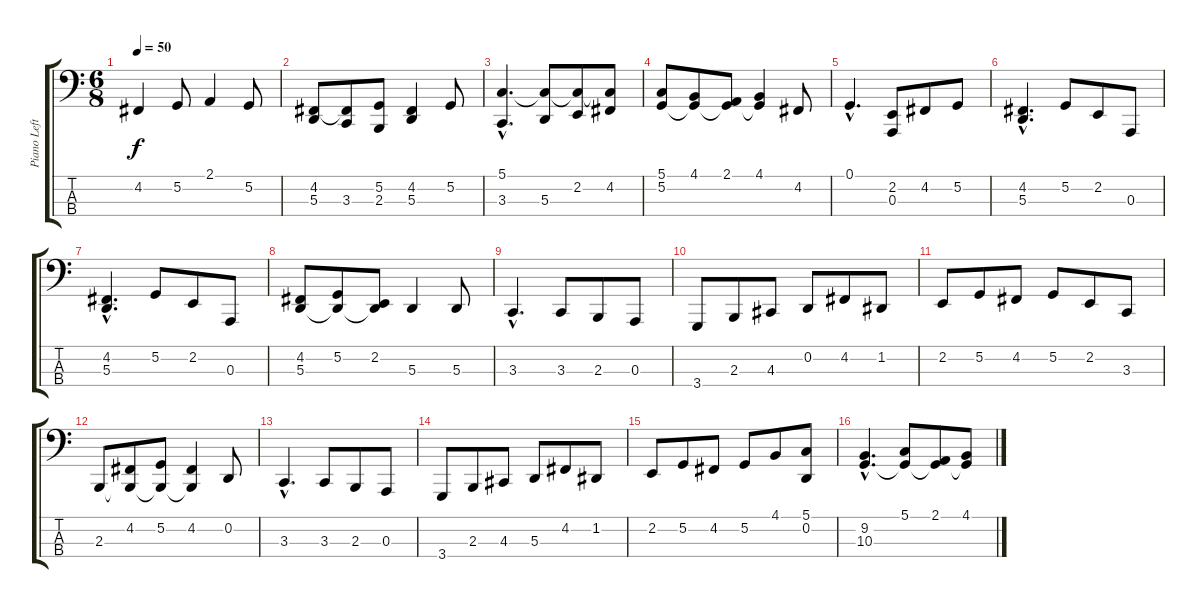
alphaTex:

\track ("Piano Left Hand" "Piano Left") {instrument acousticgrandpiano}
\staff {score tabs}
\tuning (G2 D2 A1 E1) {hide}
\ts (6 8)
\tempo 50
\clef f4
\ks c
4.2.4{dy f} 5.2.8 2.1.4 5.2.8 |
(4.2 5.3).8 (4.2{t} 3.3).8 (5.2 2.3).8 (4.2 5.3).4 5.2.8 |
(5.1{hac} 3.3{hac}).4{d} (5.1{t} 5.3).8 (5.1{t} 2.2).8 (5.1{t} 4.2).8 |
(5.1 5.2).8 (4.1 5.2{t}).8 (2.1 5.2{t}).8 (4.1 5.2{t}).4 4.2.8 |
0.1{hac}.4{d} (2.2 0.3).8 4.2.8 5.2.8 |
(4.2{hac} 5.3{hac}).4{d} 5.2.8 2.2.8 0.3.8 |
(4.2{hac} 5.3{hac}).4{d} 5.2.8 2.2.8 0.3.8 |
(4.2 5.3).8 (5.2 5.3{t}).8 (2.2 5.3{t}).8 5.3.4 5.3.8 |
3.3{hac}.4{d} 3.3.8 2.3.8 0.3.8 |
3.4.8 2.3.8 4.3.8 0.2.8 4.2.8 1.2.8 |
2.2.8 5.2.8 4.2.8 5.2.8 2.2.8 3.3.8 |
2.3.8 (4.2 2.3{t}).8 (5.2 2.3{t}).8 (4.2 2.3{t}).4 0.2.8 |
3.3{hac}.4{d} 3.3.8 2.3.8 0.3.8 |
3.4.8 2.3.8 4.3.8 5.3.8 4.2.8 1.2.8 |
2.2.8 5.2.8 4.2.8 5.2.8 4.1.8 (5.1 0.2).8 |
(9.2{hac} 10.3{hac}).4{d} (5.1 10.3{t}).8 (2.1 10.3{t}).8 (4.1 10.3{t}).8
